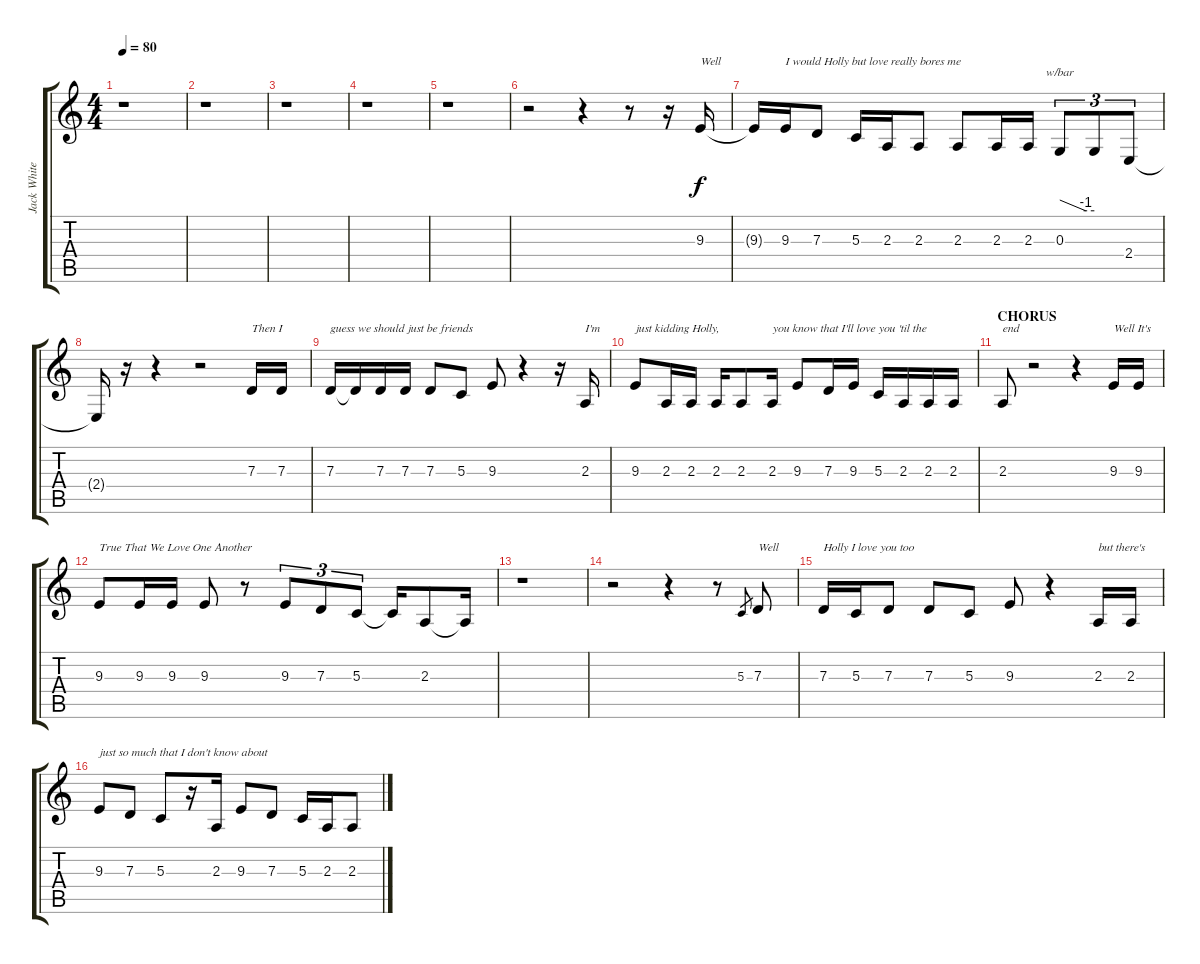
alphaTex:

\track ("Jack White (Voice)" "Jack White") {instrument bassoon}
\staff {score tabs}
\tuning (E4 B3 G3 D3 A2 E2) {hide}
\ts (4 4)
\tempo 80
\clef g2
\ks c
r.1{dy f} |
r.1 |
r.1 |
r.1 |
r.1 |
r.2 r.4 r.8 r.16 9.3.16{txt "Well"} |
9.3{t}.16 9.3.16{txt "I would Holly but love really bores me"} 7.3.8 5.3.16 2.3.16 2.3.8 2.3.8 2.3.16 2.3.16 0.3.8{tu (3 2) tbe (custom default 0 0 45 -4 60 -4)} 0.3{t}.8{tu (3 2)} 2.4.8{tu (3 2)} |
2.4{t}.16 r.16 r.4 r.2 7.3.16{txt "Then I"} 7.3.16 |
7.3.16{txt "guess we should just be friends"} 7.3{t}.16 7.3.16 7.3.16 7.3.8 5.3.8 9.3.8 r.4 r.16 2.3.16{txt "I'm"} |
9.3.8{txt "just kidding Holly,"} 2.3.16 2.3.16 2.3.16 2.3.8 2.3.16{txt "you know that I'll love you 'til the"} 9.3.8 7.3.16 9.3.16 5.3.16 2.3.16 2.3.16 2.3.16 |
\section ("" "CHORUS")
2.3.8{txt "end"} r.2 r.4 9.3.16{txt "Well It's"} 9.3.16 |
9.3.8{txt "True That We Love One Another"} 9.3.16 9.3.16 9.3.8 r.8 9.3.8{tu (3 2)} 7.3.8{tu (3 2)} 5.3.8{tu (3 2)} 5.3{t}.16 2.3.8 2.3{t}.16 |
r.1 |
r.2 r.4 r.8 5.3.8{gr} 7.3.8{txt "Well"} |
7.3.16{txt "Holly I love you too"} 5.3.16 7.3.8 7.3.8 5.3.8 9.3.8 r.4 2.3.16{txt "but there's"} 2.3.16 |
9.3.8{txt "just so much that I don't know about"} 7.3.8 5.3.8 r.16 2.3.16 9.3.8 7.3.8 5.3.16 2.3.16 2.3.8
